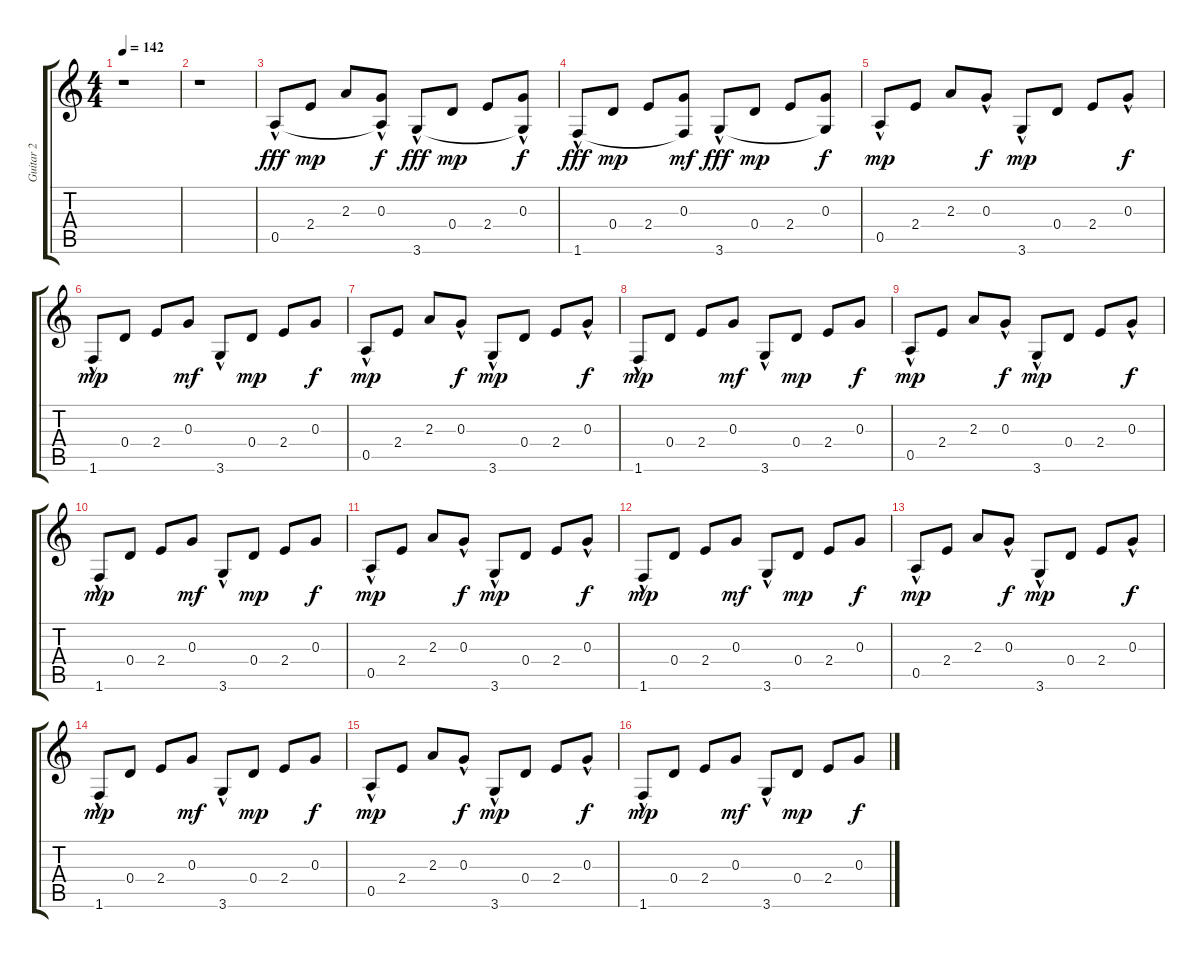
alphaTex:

\track ("Guitar 2" "Guitar 2") {instrument acousticguitarsteel}
\staff {score tabs}
\tuning (E4 B3 G3 D3 A2 E2) {hide}
\ts (4 4)
\tempo 142
\clef g2
\ks c
r.1{dy fff instrument acousticguitarsteel} |
r.1 |
0.5{hac}.8 2.4.8{dy mp} 2.3.8 (0.3{hac} 0.5{t}).8{dy f} 3.6{hac}.8{dy fff} 0.4.8{dy mp} 2.4.8 (0.3{hac} 3.6{t}).8{dy f} |
1.6{hac}.8{dy fff} 0.4.8{dy mp} 2.4.8 (0.3 1.6{t}).8{dy mf} 3.6{hac}.8{dy fff} 0.4.8{dy mp} 2.4.8 (0.3 3.6{t}).8{dy f} |
0.5{hac}.8{dy mp} 2.4.8 2.3.8 0.3{hac}.8{dy f} 3.6{hac}.8{dy mp} 0.4.8 2.4.8 0.3{hac}.8{dy f} |
1.6{hac}.8{dy mp} 0.4.8 2.4.8 0.3.8{dy mf} 3.6{hac}.8 0.4.8{dy mp} 2.4.8 0.3.8{dy f} |
0.5{hac}.8{dy mp} 2.4.8 2.3.8 0.3{hac}.8{dy f} 3.6{hac}.8{dy mp} 0.4.8 2.4.8 0.3{hac}.8{dy f} |
1.6{hac}.8{dy mp} 0.4.8 2.4.8 0.3.8{dy mf} 3.6{hac}.8 0.4.8{dy mp} 2.4.8 0.3.8{dy f} |
0.5{hac}.8{dy mp} 2.4.8 2.3.8 0.3{hac}.8{dy f} 3.6{hac}.8{dy mp} 0.4.8 2.4.8 0.3{hac}.8{dy f} |
1.6{hac}.8{dy mp} 0.4.8 2.4.8 0.3.8{dy mf} 3.6{hac}.8 0.4.8{dy mp} 2.4.8 0.3.8{dy f} |
0.5{hac}.8{dy mp} 2.4.8 2.3.8 0.3{hac}.8{dy f} 3.6{hac}.8{dy mp} 0.4.8 2.4.8 0.3{hac}.8{dy f} |
1.6{hac}.8{dy mp} 0.4.8 2.4.8 0.3.8{dy mf} 3.6{hac}.8 0.4.8{dy mp} 2.4.8 0.3.8{dy f} |
0.5{hac}.8{dy mp} 2.4.8 2.3.8 0.3{hac}.8{dy f} 3.6{hac}.8{dy mp} 0.4.8 2.4.8 0.3{hac}.8{dy f} |
1.6{hac}.8{dy mp} 0.4.8 2.4.8 0.3.8{dy mf} 3.6{hac}.8 0.4.8{dy mp} 2.4.8 0.3.8{dy f} |
0.5{hac}.8{dy mp} 2.4.8 2.3.8 0.3{hac}.8{dy f} 3.6{hac}.8{dy mp} 0.4.8 2.4.8 0.3{hac}.8{dy f} |
1.6{hac}.8{dy mp} 0.4.8 2.4.8 0.3.8{dy mf} 3.6{hac}.8 0.4.8{dy mp} 2.4.8 0.3.8{dy f}
